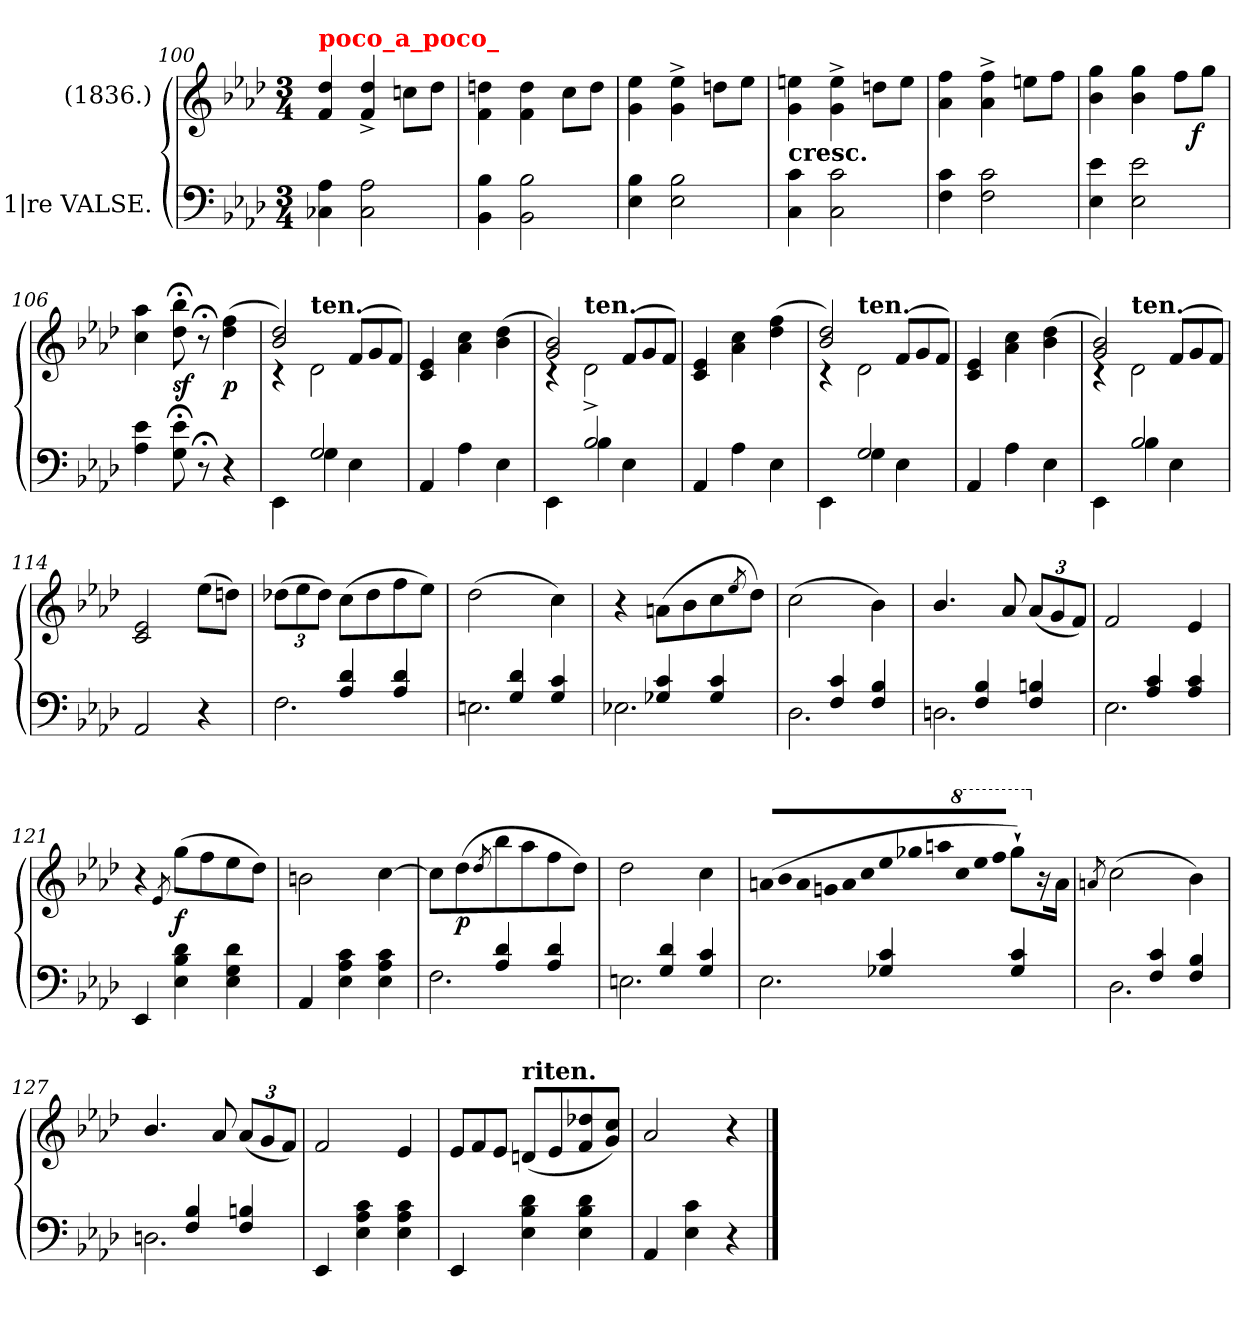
**kern	**kern	**dynam
*part2	*part1	*part1
*staff2	*staff1	*staff1
*I"1|re VALSE.	*I"(1836.)	*
*clefF4	*clefG2	*
*k[b-e-a-d-]	*k[b-e-a-d-]	*
*M3/4	*M3/4	*
=100	=100	=100
!	!LO:TX:a:B:color=red:t=poco_a_poco_	!
4A- 4C-X	4dd- 4f	.
2A- 2C-	4dd-^< 4f^<	.
.	8ccnL	.
.	8dd-J	.
=101	=101	=101
4B- 4BB-	4ddn\ 4f\	.
2B- 2BB-	4dd\ 4f\	.
.	8ccL	.
.	8ddJ	.
=102	=102	=102
4B- 4E-	4ee- 4g	.
2B- 2E-	4ee-^< 4g^<	.
.	8ddnL	.
.	8ee-J	.
=103	=103	=103
!	!LO:TX:c:B:t=cresc.	!
4c 4C	4een 4g	.
2c 2C	4ee^< 4g^<	.
.	8ddnL	.
.	8eeJ	.
=104	=104	=104
4c 4F	4ff 4a-	.
2c 2F	4ff^< 4a-^<	.
.	8eenL	.
.	8ffJ	.
=105	=105	=105
4e- 4E-	4gg 4b-	.
2e- 2E-	4gg 4b-	.
.	8ffL	.
!	!	!LO:DY:rj
.	8ggJ	f
=106	=106	=106
4e- 4A-	4aa- 4cc	.
8e-;< 8G;<	8bb-;< 8dd-;<	sf
8r;<	8r;<	.
4r	(>4ff 4dd-	p
=107	=107	=107
*^	*^	*
4ryy	4EE-\	2dd- 2b-)	4rc	.
!	!	!	!LO:TX:a:B:t=ten.	!
2G	4G	.	2d-	.
*	*	*Xtuplet	*	*
.	4E-	(<12fL	.	.
.	.	12g	.	.
.	.	12fJ)	.	.
*v	*v	*	*	*
*	*v	*v	*
=108	=108	=108
4AA-	4e- 4c	.
4A-	4cc 4a-	.
4E-	(>4dd- 4b-	.
=109	=109	=109
*^	*^	*
4ryy	4EE-\	2b- 2g)	4rc	.
!	!	!	!LO:TX:a:B:t=ten.	!
2B-	4B-	.	2d-^<	.
.	4E-	(<12fL	.	.
.	.	12g	.	.
.	.	12fJ)	.	.
*v	*v	*	*	*
*	*v	*v	*
=110	=110	=110
4AA-	4e- 4c	.
4A-	4cc 4a-	.
4E-	(>4ff 4dd-	.
=111	=111	=111
*^	*^	*
4ryy	4EE-\	2dd- 2b-)	4rc	.
!	!	!	!LO:TX:a:B:t=ten.	!
2G	4G	.	2d-	.
.	4E-	(<12fL	.	.
.	.	12g	.	.
.	.	12fJ)	.	.
*v	*v	*	*	*
*	*v	*v	*
=112	=112	=112
4AA-	4e- 4c	.
4A-	4cc 4a-	.
4E-	(>4dd- 4b-	.
=113	=113	=113
*^	*^	*
4ryy	4EE-\	2b- 2g)	4rc	.
!	!	!	!LO:TX:a:B:t=ten.	!
2B-	4B-	.	2d-	.
.	4E-	(<12fL	.	.
.	.	12g	.	.
.	.	12fJ)	.	.
*v	*v	*	*	*
*	*v	*v	*
=114	=114	=114
2AA-	2e- 2c	.
4r	(>8ee-L	.
.	8ddnJ)	.
=115	=115	=115
*^	*	*
*	*	*tuplet	*
*	*	*Xbrackettup	*
4ryy	2.F	(>12dd-XL	.
.	.	12ee-	.
.	.	12dd-J)	.
4d- 4A-	.	(>8ccL	.
.	.	8dd-	.
4d- 4A-	.	8ff	.
.	.	8ee-J)	.
=116	=116	=116	=116
4ryy	2.En	(>2dd-	.
4d- 4G	.	.	.
4c 4G	.	4cc)	.
=117	=117	=117	=117
4ryy	2.E-X	4r	.
4c 4G-X	.	(>8anL	.
.	.	8b-	.
4c 4G-	.	8cc	.
.	.	8qee-/	.
.	.	8dd-J)	.
=118	=118	=118	=118
4ryy	2.D-	(>2cc	.
4c 4F	.	.	.
4B- 4F	.	4b-)	.
=119	=119	=119	=119
4ryy	2.Dn	4.b-/	.
4B- 4F	.	.	.
.	.	8a-	.
4Bn 4F	.	(<12a-L	.
.	.	12g	.
.	.	12fJ)	.
=120	=120	=120	=120
4ryy	2.E-	2f	.
4c 4A-	.	.	.
4c 4A-	.	4e-	.
*v	*v	*	*
=121	=121	=121
4EE-	4r	.
.	8qe-/	.
4d- 4B- 4E-	(>8ggL	f
.	8ff	.
4d- 4G 4E-	8ee-	.
.	8dd-J)	.
=122	=122	=122
4AA-	2bn	.
4c 4A- 4E-	.	.
4c 4A- 4E-	[4cc	.
=123	=123	=123
*^	*	*
4ryy	2.F	8ccL]	.
.	.	(>8dd-	p
.	.	8qdd-/	.
4d- 4A-	.	8bb-	.
.	.	8aa-	.
4d- 4A-	.	8ff	.
.	.	8dd-J)	.
=124	=124	=124	=124
4ryy	2.En	2dd-	.
4d- 4G	.	.	.
4c 4G	.	4cc	.
=125	=125	=125	=125
*	*	*Xtuplet	*
!	!	!LO:N:vis=8	!
4ryy	2.E-	(<24an!/L	.
!	!	!LO:N:vis=8	!
.	.	24b-!	.
!	!	!LO:N:vis=8	!
.	.	24a!	.
!	!	!LO:N:vis=8	!
.	.	24gn!	.
!	!	!LO:N:vis=8	!
.	.	24a!	.
!	!	!LO:N:vis=8	!
.	.	24cc!	.
!	!	!LO:N:vis=8	!
4c 4G-X	.	24ee-!	.
!	!	!LO:N:vis=8	!
.	.	24gg-X!	.
!	!	!LO:N:vis=8	!
.	.	24aan!	.
*	*	*8va	*
!	!	!LO:N:vis=8	!
.	.	24ccc!	.
!	!	!LO:N:vis=8	!
.	.	24eee-!	.
!	!	!LO:N:vis=8	!
.	.	24fff!J	.
4c 4G-	.	8ggg-`>L)	.
*	*	*X8va	*
.	.	16r	.
.	.	16aJk	.
=126	=126	=126	=126
.	.	8qan/	.
4ryy	2.D-	(>2cc	.
4c 4F	.	.	.
4B- 4F	.	4b-)	.
=127	=127	=127	=127
4ryy	2.Dn	4.b-/	.
4B- 4F	.	.	.
.	.	8a-	.
*	*	*tuplet	*
4Bn 4F	.	(<12a-L	.
.	.	12g	.
.	.	12fJ)	.
*v	*v	*	*
=128	=128	=128
4EE-	2f	.
4c 4A- 4E-	.	.
4c 4A- 4E-	4e-	.
=129	=129	=129
*	*Xtuplet	*
4EE-	12e-L	.
.	12f	.
.	12e-J	.
!	!LO:TX:a:B:t=riten.	!
4d- 4B- 4E-	(<8dnL	.
.	8e-	.
4d- 4B- 4E-	8dd-X 8f	.
.	8cc 8gJ)	.
=130	=130	=130
4AA-	2a-	.
4c 4E-	.	.
4r	4r	.
==	==	==
*-	*-	*-
